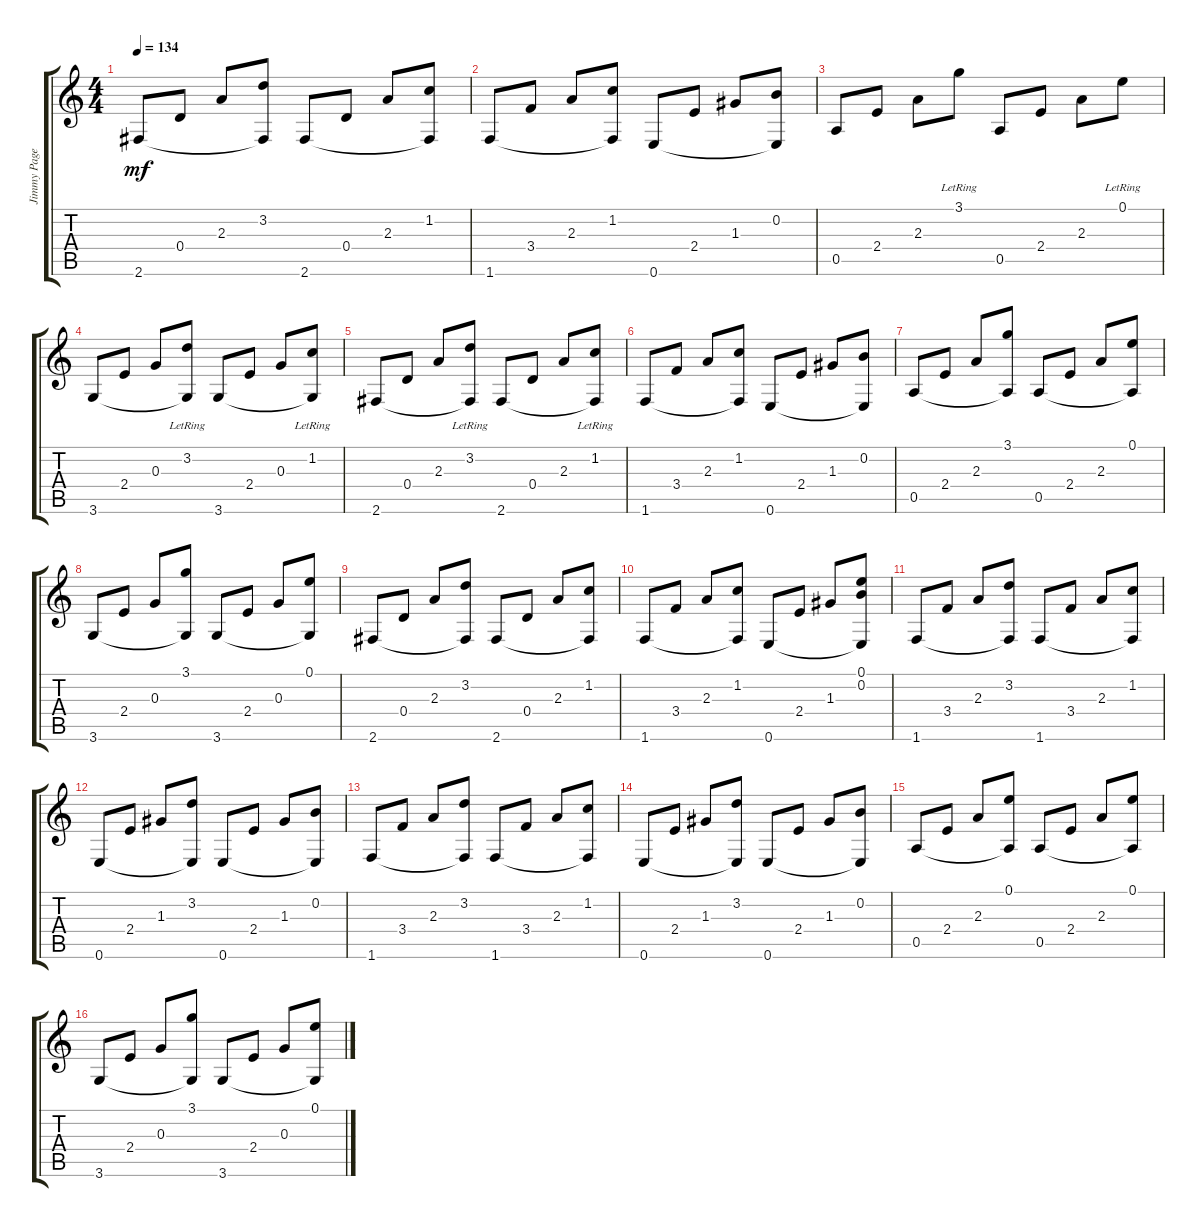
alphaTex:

\track ("Jimmy Page - Guitar" "Jimmy Page") {instrument overdrivenguitar}
\staff {score tabs}
\tuning (E4 B3 G3 D3 A2 E2) {hide}
\ts (4 4)
\tempo 134
\clef g2
\ks c
2.6.8{dy mf} 0.4.8 2.3.8 (3.2 2.6{t}).8 2.6.8 0.4.8 2.3.8 (1.2 2.6{t}).8 |
1.6.8 3.4.8 2.3.8 (1.2 1.6{t}).8 0.6.8 2.4.8 1.3.8 (0.2 0.6{t}).8 |
0.5.8 2.4.8 2.3.8 3.1{lr}.8 0.5.8 2.4.8 2.3.8 0.1{lr}.8 |
3.6.8 2.4.8 0.3.8 (3.2{lr} 3.6{t}).8 3.6.8 2.4.8 0.3.8 (1.2{lr} 3.6{t}).8 |
2.6.8 0.4.8 2.3.8 (3.2{lr} 2.6{t}).8 2.6.8 0.4.8 2.3.8 (1.2{lr} 2.6{t}).8 |
1.6.8 3.4.8 2.3.8 (1.2 1.6{t}).8 0.6.8 2.4.8 1.3.8 (0.2 0.6{t}).8 |
0.5.8 2.4.8 2.3.8 (3.1 0.5{t}).8 0.5.8 2.4.8 2.3.8 (0.1 0.5{t}).8 |
3.6.8 2.4.8 0.3.8 (3.1 3.6{t}).8 3.6.8 2.4.8 0.3.8 (0.1 3.6{t}).8 |
2.6.8 0.4.8 2.3.8 (3.2 2.6{t}).8 2.6.8 0.4.8 2.3.8 (1.2 2.6{t}).8 |
1.6.8 3.4.8 2.3.8 (1.2 1.6{t}).8 0.6.8 2.4.8 1.3.8 (0.1 0.2 0.6{t}).8 |
1.6.8 3.4.8 2.3.8 (3.2 1.6{t}).8 1.6.8 3.4.8 2.3.8 (1.2 1.6{t}).8 |
0.6.8 2.4.8 1.3.8 (3.2 0.6{t}).8 0.6.8 2.4.8 1.3.8 (0.2 0.6{t}).8 |
1.6.8 3.4.8 2.3.8 (3.2 1.6{t}).8 1.6.8 3.4.8 2.3.8 (1.2 1.6{t}).8 |
0.6.8 2.4.8 1.3.8 (3.2 0.6{t}).8 0.6.8 2.4.8 1.3.8 (0.2 0.6{t}).8 |
0.5.8 2.4.8 2.3.8 (0.1 0.5{t}).8 0.5.8 2.4.8 2.3.8 (0.1 0.5{t}).8 |
3.6.8 2.4.8 0.3.8 (3.1 3.6{t}).8 3.6.8 2.4.8 0.3.8 (0.1 3.6{t}).8
